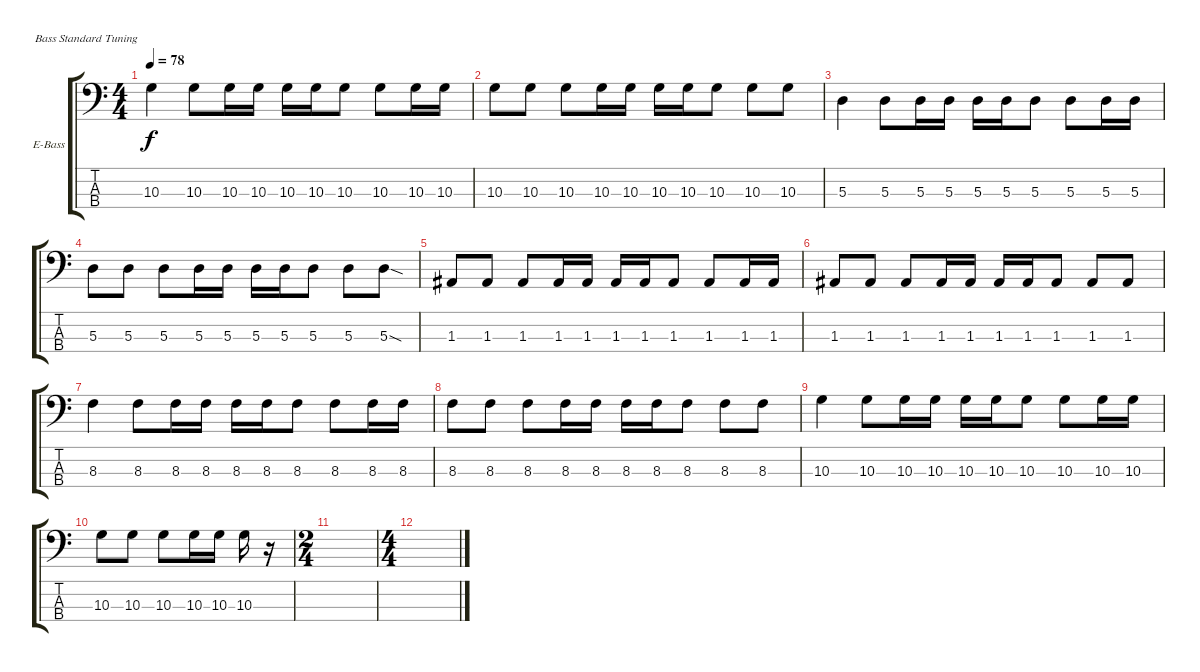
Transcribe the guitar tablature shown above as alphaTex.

\defaultSystemsLayout 4
\bracketExtendMode groupsimilarinstruments
\firstSystemTrackNameOrientation horizontal
\otherSystemsTrackNameOrientation horizontal
\track ("Electric Bass" "E-Bass") {instrument electricbassfinger}
\staff {score tabs}
\tuning (G2 D2 A1 E1)
\ts (4 4)
\tempo 78
\clef f4
\scale
0.333333
\ks c
10.3.4{dy f} 10.3.8 10.3.16 10.3.16 10.3.16 10.3.16 10.3.8 10.3.8 10.3.16 10.3.16 |
\scale
0.333333 10.3.8 10.3.8 10.3.8 10.3.16 10.3.16 10.3.16 10.3.16 10.3.8 10.3.8 10.3.8 |
\scale
0.333333 5.3.4 5.3.8 5.3.16 5.3.16 5.3.16 5.3.16 5.3.8 5.3.8 5.3.16 5.3.16 |
\scale
0.333333 5.3.8 5.3.8 5.3.8 5.3.16 5.3.16 5.3.16 5.3.16 5.3.8 5.3.8 5.3{sod}.8 |
\scale
0.333333 1.3.8 1.3.8 1.3.8 1.3.16 1.3.16 1.3.16 1.3.16 1.3.8 1.3.8 1.3.16 1.3.16 |
\scale
0.333333 1.3.8 1.3.8 1.3.8 1.3.16 1.3.16 1.3.16 1.3.16 1.3.8 1.3.8 1.3.8 |
\scale
0.333333 8.3.4 8.3.8 8.3.16 8.3.16 8.3.16 8.3.16 8.3.8 8.3.8 8.3.16 8.3.16 |
8.3.8 8.3.8 8.3.8 8.3.16 8.3.16 8.3.16 8.3.16 8.3.8 8.3.8 8.3.8 |
10.3.4 10.3.8 10.3.16 10.3.16 10.3.16 10.3.16 10.3.8 10.3.8 10.3.16 10.3.16 |
10.3.8 10.3.8 10.3.8 10.3.16 10.3.16 10.3.16 r.16 |
\ts (2 4)
|
\ts (4 4)
